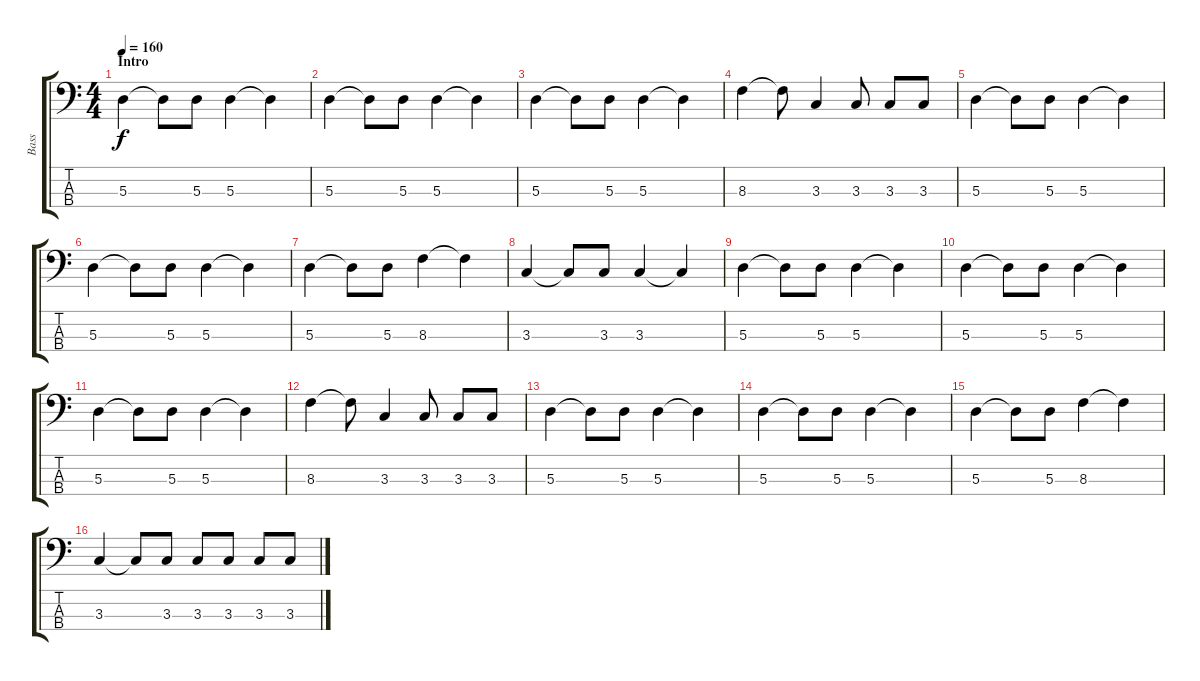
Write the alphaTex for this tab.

\track ("Bass" "Bass") {instrument electricbassfinger}
\staff {score tabs}
\tuning (G2 D2 A1 E1) {hide}
\ts (4 4)
\section ("" "Intro")
\tempo 160
\clef f4
\ks c
5.3.4{dy f instrument electricbassfinger} 5.3{t}.8 5.3.8 5.3.4 5.3{t}.4 |
5.3.4 5.3{t}.8 5.3.8 5.3.4 5.3{t}.4 |
5.3.4 5.3{t}.8 5.3.8 5.3.4 5.3{t}.4 |
8.3.4 8.3{t}.8 3.3.4 3.3.8 3.3.8 3.3.8 |
5.3.4 5.3{t}.8 5.3.8 5.3.4 5.3{t}.4 |
5.3.4 5.3{t}.8 5.3.8 5.3.4 5.3{t}.4 |
5.3.4 5.3{t}.8 5.3.8 8.3.4 8.3{t}.4 |
3.3.4 3.3{t}.8 3.3.8 3.3.4 3.3{t}.4 |
5.3.4 5.3{t}.8 5.3.8 5.3.4 5.3{t}.4 |
5.3.4 5.3{t}.8 5.3.8 5.3.4 5.3{t}.4 |
5.3.4 5.3{t}.8 5.3.8 5.3.4 5.3{t}.4 |
8.3.4 8.3{t}.8 3.3.4 3.3.8 3.3.8 3.3.8 |
5.3.4 5.3{t}.8 5.3.8 5.3.4 5.3{t}.4 |
5.3.4 5.3{t}.8 5.3.8 5.3.4 5.3{t}.4 |
5.3.4 5.3{t}.8 5.3.8 8.3.4 8.3{t}.4 |
3.3.4 3.3{t}.8 3.3.8 3.3.8 3.3.8 3.3.8 3.3.8
